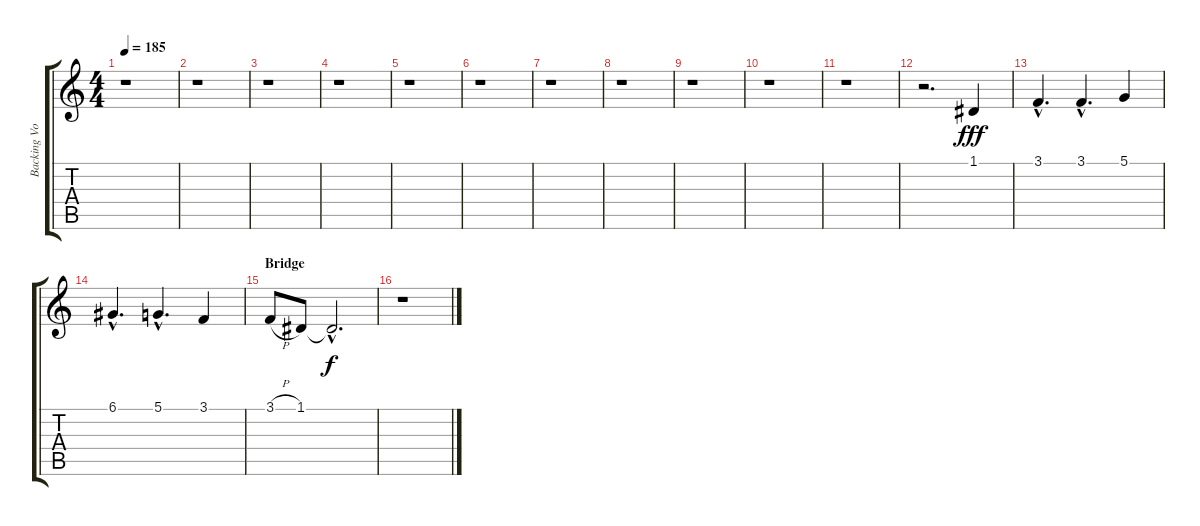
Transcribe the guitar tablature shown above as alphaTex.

\track ("Backing Vocals" "Backing Vo") {instrument lead1square}
\staff {score tabs}
\tuning (D4 A3 F3 C3 G2 C2) {hide}
\ts (4 4)
\tempo 185
\clef g2
\ks c
r.1{dy fff} |
r.1 |
r.1 |
r.1 |
r.1 |
r.1 |
r.1 |
r.1 |
r.1 |
r.1 |
r.1 |
r.2{d} 1.1.4 |
3.1{hac}.4{d} 3.1{hac}.4{d} 5.1.4 |
6.1{hac}.4{d} 5.1{hac}.4{d} 3.1.4 |
\section ("" "Bridge")
3.1{h}.8 1.1.8 1.1{hac t}.2{d dy f} |
r.1
